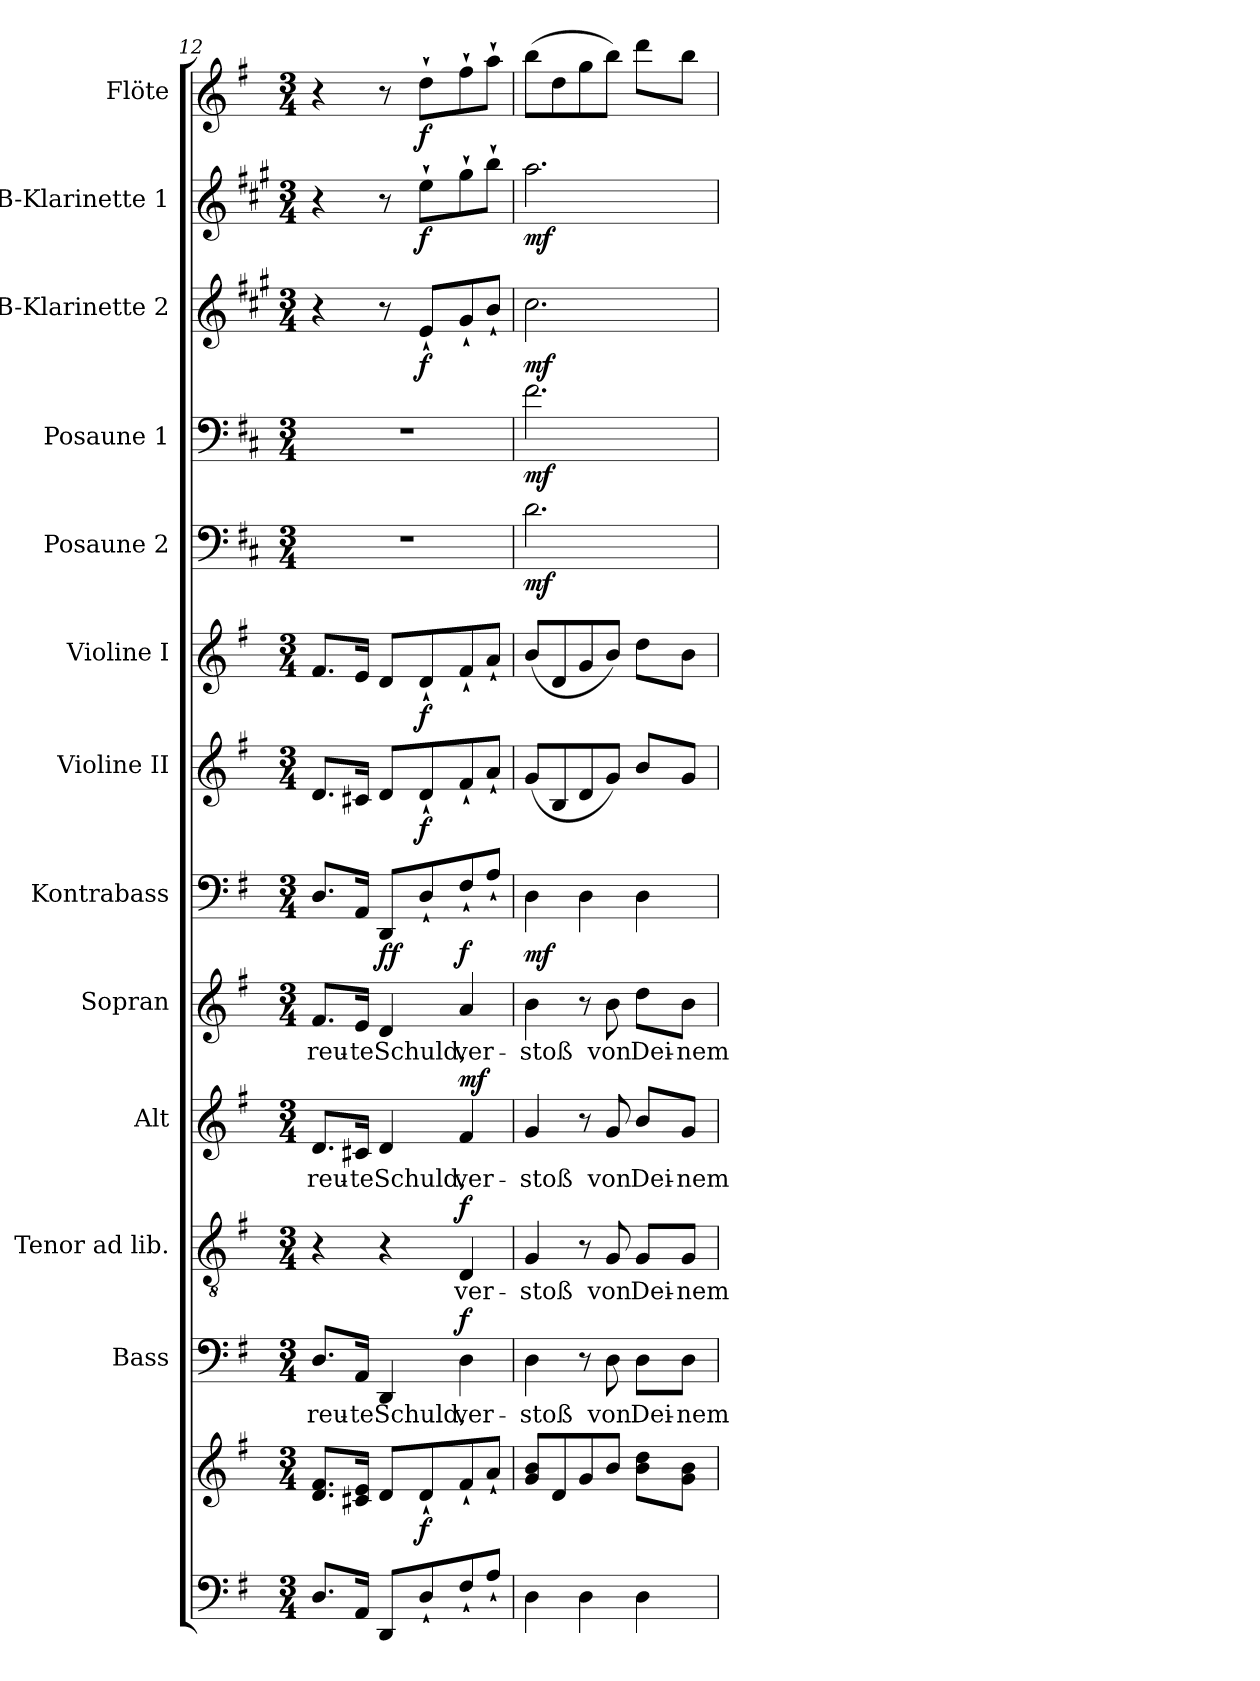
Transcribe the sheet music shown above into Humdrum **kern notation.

**kern	**kern	**dynam	**kern	**text	**dynam	**kern	**text	**dynam	**kern	**text	**dynam	**kern	**text	**dynam	**kern	**dynam	**kern	**dynam	**kern	**dynam	**kern	**dynam	**kern	**dynam	**kern	**dynam	**kern	**dynam	**kern	**dynam
*part13	*part13	*part13	*part12	*part12	*part12	*part11	*part11	*part11	*part10	*part10	*part10	*part9	*part9	*part9	*part8	*part8	*part7	*part7	*part6	*part6	*part5	*part5	*part4	*part4	*part3	*part3	*part2	*part2	*part1	*part1
*staff14	*staff13	*staff13/14	*staff12	*staff12	*staff12	*staff11	*staff11	*staff11	*staff10	*staff10	*staff10	*staff9	*staff9	*staff9	*staff8	*staff8	*staff7	*staff7	*staff6	*staff6	*staff5	*staff5	*staff4	*staff4	*staff3	*staff3	*staff2	*staff2	*staff1	*staff1
*	*	*	*I"Bass	*	*	*I"Tenor ad lib.	*	*	*I"Alt	*	*	*I"Sopran	*	*	*I"Kontrabass	*	*I"Violine II	*	*I"Violine I	*	*I"Posaune 2	*	*I"Posaune 1	*	*I"B-Klarinette 2	*	*I"B-Klarinette 1	*	*I"Flöte	*
*	*	*	*I'B.	*	*	*I'T.	*	*	*I'A.	*	*	*I'S.	*	*	*I'Kb.	*	*I'Vl. II	*	*I'Vl. I	*	*I'Pos 2	*	*I'Pos. 1	*	*I'B Kl. 2	*	*I'B Kl. 1	*	*I'Fl.	*
*clefF4	*clefG2	*	*clefF4	*	*	*clefGv2	*	*	*clefG2	*	*	*clefG2	*	*	*clefF4	*	*clefG2	*	*clefG2	*	*clefF4	*	*clefF4	*	*clefG2	*	*clefG2	*	*clefG2	*
*	*	*	*	*	*	*	*	*	*	*	*	*	*	*	*ITrd7c12	*	*	*	*	*	*ITrd4c7	*	*ITrd4c7	*	*ITrd1c2	*	*ITrd1c2	*	*	*
*k[f#]	*k[f#]	*	*k[f#]	*	*	*k[f#]	*	*	*k[f#]	*	*	*k[f#]	*	*	*k[f#]	*	*k[f#]	*	*k[f#]	*	*k[f#]	*	*k[f#]	*	*k[f#]	*	*k[f#]	*	*k[f#]	*
*G:	*G:	*	*G:	*	*	*G:	*	*	*G:	*	*	*G:	*	*	*G:	*	*G:	*	*G:	*	*G:	*	*G:	*	*G:	*	*G:	*	*G:	*
*M3/4	*M3/4	*	*M3/4	*	*	*M3/4	*	*	*M3/4	*	*	*M3/4	*	*	*M3/4	*	*M3/4	*	*M3/4	*	*M3/4	*	*M3/4	*	*M3/4	*	*M3/4	*	*M3/4	*
=12	=12	=12	=12	=12	=12	=12	=12	=12	=12	=12	=12	=12	=12	=12	=12	=12	=12	=12	=12	=12	=12	=12	=12	=12	=12	=12	=12	=12	=12	=12
!	!	!	!	!LO:LY:b	!	!	!	!	!	!LO:LY:b	!	!	!LO:LY:b	!	!	!	!	!	!	!	!	!	!	!	!	!	!	!	!	!
8.D/L	8.d/ 8.f#/L	.	8.D/L	-reu-	.	4r	.	.	8.d/L	-reu-	.	8.f#/L	-reu-	.	8.DD/L	.	8.d/L	.	8.f#/L	.	2.r	.	2.r	.	4r	.	4r	.	4r	.
!	!	!	!	!LO:LY:b	!	!	!	!	!	!LO:LY:b	!	!	!LO:LY:b	!	!	!	!	!	!	!	!	!	!	!	!	!	!	!	!	!
16AA/Jk	16c#X/ 16e/Jk	.	16AA/Jk	-te	.	.	.	.	16c#X/Jk	-te	.	16e/Jk	-te	.	16AAA/Jk	.	16c#X/Jk	.	16e/Jk	.	.	.	.	.	.	.	.	.	.	.
!	!	!	!	!LO:LY:b	!	!	!	!	!	!LO:LY:b	!	!	!LO:LY:b	!	!	!LO:DY:b	!	!	!	!	!	!	!	!	!	!	!	!	!	!
8DD/L	8d/L	.	4DD/	Schuld,	.	4r	.	.	4d/	Schuld,	.	4d/	Schuld,	.	8DDD/L	ff	8d/L	.	8d/L	.	.	.	.	.	8r	.	8r	.	8r	.
!	!	!LO:DY:b	!	!	!	!	!	!	!	!	!	!	!	!	!	!	!	!LO:DY:b	!	!LO:DY:b	!	!	!	!	!	!LO:DY:b	!	!LO:DY:b	!	!LO:DY:b
8D`</	8d`</	f	.	.	.	.	.	.	.	.	.	.	.	.	8DD`</	.	8d`</	f	8d`</	f	.	.	.	.	8d`</L	f	8dd`>\L	f	8dd`>\L	f
!	!	!	!	!LO:LY:b	!LO:DY:a	!	!LO:LY:b	!LO:DY:a	!	!LO:LY:b	!LO:DY:a	!	!LO:LY:b	!LO:DY:a	!	!	!	!	!	!	!	!	!	!	!	!	!	!	!	!
8F#`</	8f#`</	.	4D\	ver-	f	4D/	ver-	f	4f#/	ver-	mf	4a/	ver-	f	8FF#`</	.	8f#`</	.	8f#`</	.	.	.	.	.	8f#`</	.	8ff#`>\	.	8ff#`>\	.
8A`</J	8a`</J	.	.	.	.	.	.	.	.	.	.	.	.	.	8AA`</J	.	8a`</J	.	8a`</J	.	.	.	.	.	8a`</J	.	8aa`>\J	.	8aa`>\J	.
=13	=13	=13	=13	=13	=13	=13	=13	=13	=13	=13	=13	=13	=13	=13	=13	=13	=13	=13	=13	=13	=13	=13	=13	=13	=13	=13	=13	=13	=13	=13
!	!	!	!	!LO:LY:b	!	!	!LO:LY:b	!	!	!LO:LY:b	!	!	!LO:LY:b	!	!	!LO:DY:b	!	!	!	!	!	!LO:DY:b	!	!LO:DY:b	!	!LO:DY:b	!	!LO:DY:b	!	!
4D\	8g/ 8b/L	.	4D\	-stoß	.	4G/	-stoß	.	4g/	-stoß	.	4b\	-stoß	.	4DD\	mf	(<8g/L	.	(<8b/L	.	2.G\	mf	2.B\	mf	2.b\	mf	2.gg\	mf	(>8bb\L	.
.	8d/	.	.	.	.	.	.	.	.	.	.	.	.	.	.	.	8B/	.	8d/	.	.	.	.	.	.	.	.	.	8dd\	.
4D\	8g/	.	8r	.	.	8r	.	.	8r	.	.	8r	.	.	4DD\	.	8d/	.	8g/	.	.	.	.	.	.	.	.	.	8gg\	.
!	!	!	!	!LO:LY:b	!	!	!LO:LY:b	!	!	!LO:LY:b	!	!	!LO:LY:b	!	!	!	!	!	!	!	!	!	!	!	!	!	!	!	!	!
.	8b/J	.	8D\	von	.	8G/	von	.	8g/	von	.	8b\	von	.	.	.	8g/J)	.	8b/J)	.	.	.	.	.	.	.	.	.	8bb\J)	.
!	!	!	!	!LO:LY:b	!	!	!LO:LY:b	!	!	!LO:LY:b	!	!	!LO:LY:b	!	!	!	!	!	!	!	!	!	!	!	!	!	!	!	!	!
4D\	8b\ 8dd\L	.	8D\L	Dei-	.	8G/L	Dei-	.	8b/L	Dei-	.	8dd\L	Dei-	.	4DD\	.	8b/L	.	8dd\L	.	.	.	.	.	.	.	.	.	8ddd\L	.
!	!	!	!	!LO:LY:b	!	!	!LO:LY:b	!	!	!LO:LY:b	!	!	!LO:LY:b	!	!	!	!	!	!	!	!	!	!	!	!	!	!	!	!	!
.	8g\ 8b\J	.	8D\J	-nem	.	8G/J	-nem	.	8g/J	-nem	.	8b\J	-nem	.	.	.	8g/J	.	8b\J	.	.	.	.	.	.	.	.	.	8bb\J	.
=	=	=	=	=	=	=	=	=	=	=	=	=	=	=	=	=	=	=	=	=	=	=	=	=	=	=	=	=	=	=
*-	*-	*-	*-	*-	*-	*-	*-	*-	*-	*-	*-	*-	*-	*-	*-	*-	*-	*-	*-	*-	*-	*-	*-	*-	*-	*-	*-	*-	*-	*-
